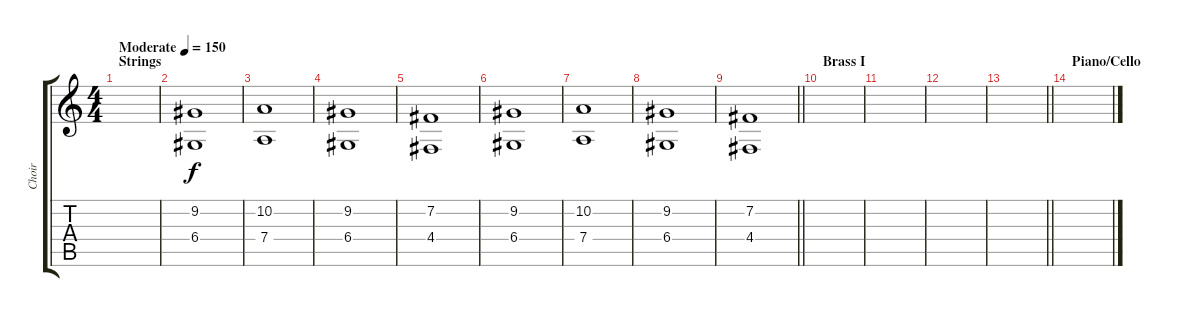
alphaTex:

\track ("Choir" "Choir") {instrument choiraahs}
\staff {score tabs}
\tuning (E4 B3 G3 D3 A2 E2) {hide}
\ts (4 4)
\section ("" "Strings")
\tempo (150 "Moderate")
\clef g2
\ks c
|
(9.2 6.4).1 |
(10.2 7.4).1 |
(9.2 6.4).1 |
(7.2 4.4).1 |
(9.2 6.4).1 |
(10.2 7.4).1 |
(9.2 6.4).1 |
\barLineRight lightlight
(7.2 4.4).1 |
\section ("" "Brass I")
|
|
|
\barLineRight lightlight
|
\section ("" "Piano/Cello")
